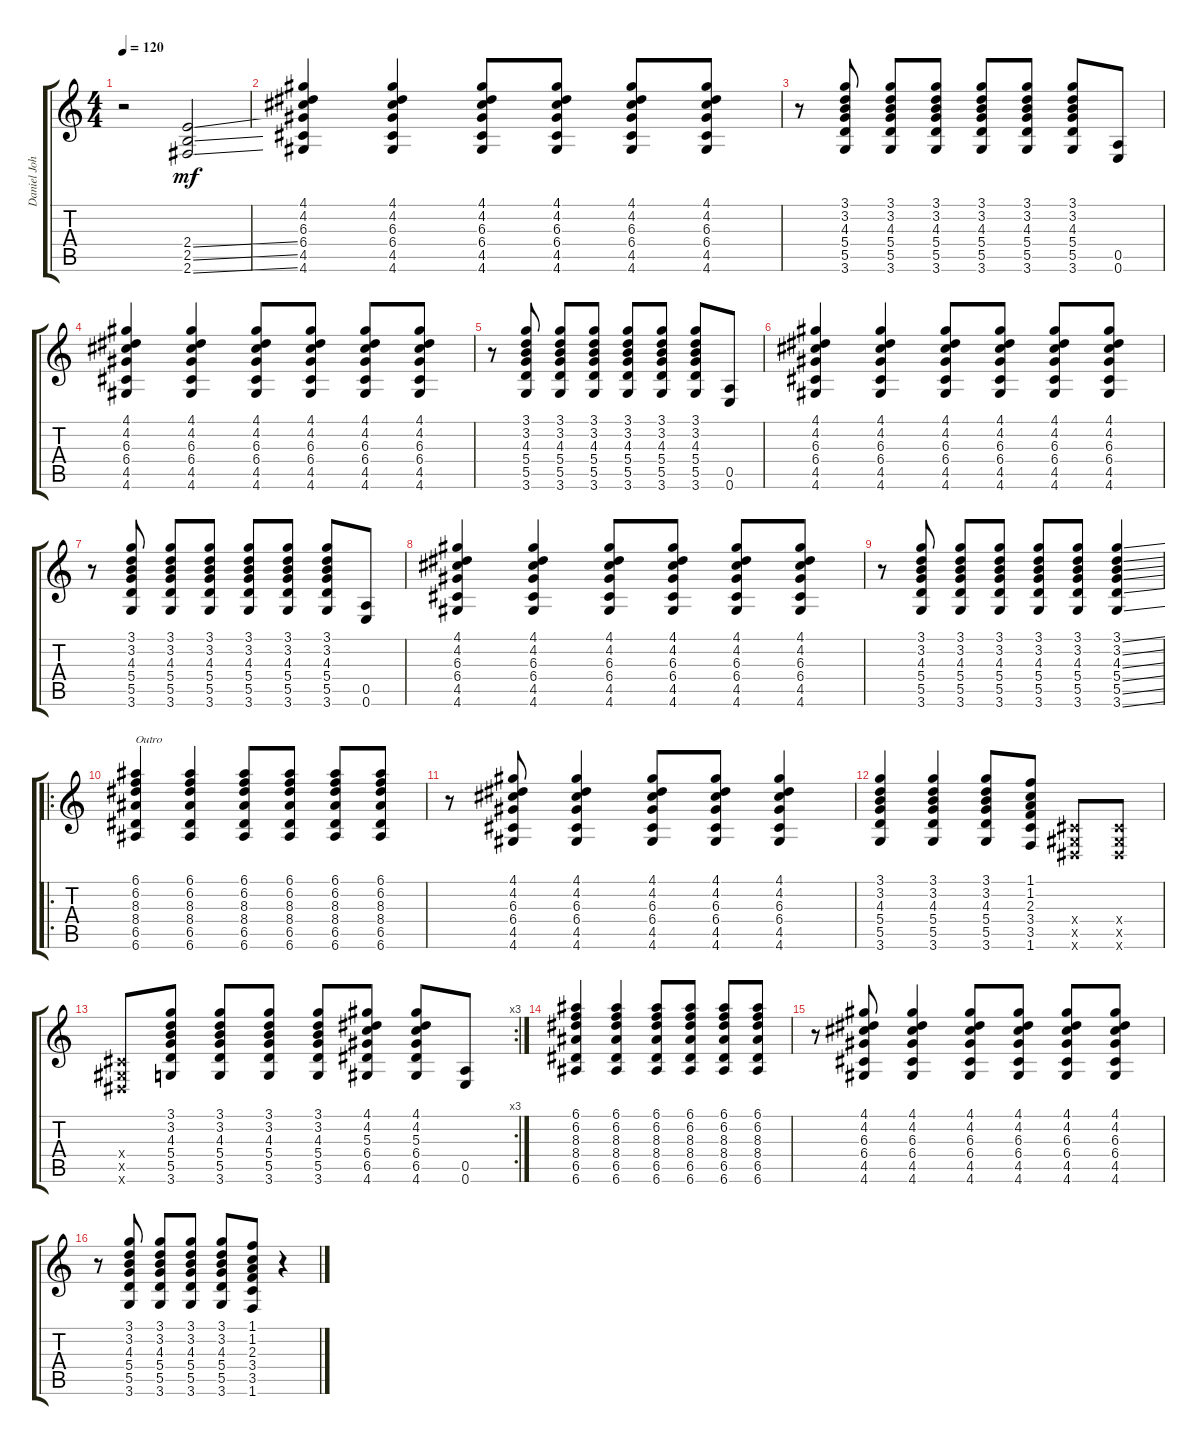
\track ("Daniel Johns (Gtr 5)" "Daniel Joh") {instrument distortionguitar}
\staff {score tabs}
\tuning (E4 B3 G3 D3 A2 E2) {hide}
\ts (4 4)
\tempo 120
\clef g2
\ks c
r.2{dy mf} (2.4{ss} 2.5{ss} 2.6{ss}).2 |
(4.1 4.2 6.3 6.4 4.5 4.6).4 (4.1 4.2 6.3 6.4 4.5 4.6).4 (4.1 4.2 6.3 6.4 4.5 4.6).8 (4.1 4.2 6.3 6.4 4.5 4.6).8 (4.1 4.2 6.3 6.4 4.5 4.6).8 (4.1 4.2 6.3 6.4 4.5 4.6).8 |
r.8 (3.1 3.2 4.3 5.4 5.5 3.6).8 (3.1 3.2 4.3 5.4 5.5 3.6).8 (3.1 3.2 4.3 5.4 5.5 3.6).8 (3.1 3.2 4.3 5.4 5.5 3.6).8 (3.1 3.2 4.3 5.4 5.5 3.6).8 (3.1 3.2 4.3 5.4 5.5 3.6).8 (0.5 0.6).8 |
(4.1 4.2 6.3 6.4 4.5 4.6).4 (4.1 4.2 6.3 6.4 4.5 4.6).4 (4.1 4.2 6.3 6.4 4.5 4.6).8 (4.1 4.2 6.3 6.4 4.5 4.6).8 (4.1 4.2 6.3 6.4 4.5 4.6).8 (4.1 4.2 6.3 6.4 4.5 4.6).8 |
r.8 (3.1 3.2 4.3 5.4 5.5 3.6).8 (3.1 3.2 4.3 5.4 5.5 3.6).8 (3.1 3.2 4.3 5.4 5.5 3.6).8 (3.1 3.2 4.3 5.4 5.5 3.6).8 (3.1 3.2 4.3 5.4 5.5 3.6).8 (3.1 3.2 4.3 5.4 5.5 3.6).8 (0.5 0.6).8 |
(4.1 4.2 6.3 6.4 4.5 4.6).4 (4.1 4.2 6.3 6.4 4.5 4.6).4 (4.1 4.2 6.3 6.4 4.5 4.6).8 (4.1 4.2 6.3 6.4 4.5 4.6).8 (4.1 4.2 6.3 6.4 4.5 4.6).8 (4.1 4.2 6.3 6.4 4.5 4.6).8 |
r.8 (3.1 3.2 4.3 5.4 5.5 3.6).8 (3.1 3.2 4.3 5.4 5.5 3.6).8 (3.1 3.2 4.3 5.4 5.5 3.6).8 (3.1 3.2 4.3 5.4 5.5 3.6).8 (3.1 3.2 4.3 5.4 5.5 3.6).8 (3.1 3.2 4.3 5.4 5.5 3.6).8 (0.5 0.6).8 |
(4.1 4.2 6.3 6.4 4.5 4.6).4 (4.1 4.2 6.3 6.4 4.5 4.6).4 (4.1 4.2 6.3 6.4 4.5 4.6).8 (4.1 4.2 6.3 6.4 4.5 4.6).8 (4.1 4.2 6.3 6.4 4.5 4.6).8 (4.1 4.2 6.3 6.4 4.5 4.6).8 |
r.8 (3.1 3.2 4.3 5.4 5.5 3.6).8 (3.1 3.2 4.3 5.4 5.5 3.6).8 (3.1 3.2 4.3 5.4 5.5 3.6).8 (3.1 3.2 4.3 5.4 5.5 3.6).8 (3.1 3.2 4.3 5.4 5.5 3.6).8 (3.1{ss} 3.2{ss} 4.3{ss} 5.4{ss} 5.5{ss} 3.6{ss}).4 |
\ro
(6.1 6.2 8.3 8.4 6.5 6.6).4{txt "Outro"} (6.1 6.2 8.3 8.4 6.5 6.6).4 (6.1 6.2 8.3 8.4 6.5 6.6).8 (6.1 6.2 8.3 8.4 6.5 6.6).8 (6.1 6.2 8.3 8.4 6.5 6.6).8 (6.1 6.2 8.3 8.4 6.5 6.6).8 |
r.8 (4.1 4.2 6.3 6.4 4.5 4.6).8 (4.1 4.2 6.3 6.4 4.5 4.6).4 (4.1 4.2 6.3 6.4 4.5 4.6).8 (4.1 4.2 6.3 6.4 4.5 4.6).8 (4.1 4.2 6.3 6.4 4.5 4.6).4 |
(3.1 3.2 4.3 5.4 5.5 3.6).4 (3.1 3.2 4.3 5.4 5.5 3.6).4 (3.1 3.2 4.3 5.4 5.5 3.6).8 (1.1 1.2 2.3 3.4 3.5 1.6).8 (-1.4{x} -1.5{x} -1.6{x}).8 (-1.4{x} -1.5{x} -1.6{x}).8 |
\rc 3
(-1.4{x} -1.5{x} -1.6{x}).8 (3.1 3.2 4.3 5.4 5.5 3.6).8 (3.1 3.2 4.3 5.4 5.5 3.6).8 (3.1 3.2 4.3 5.4 5.5 3.6).8 (3.1 3.2 4.3 5.4 5.5 3.6).8 (4.1 4.2 5.3 6.4 6.5 4.6).8 (4.1 4.2 5.3 6.4 6.5 4.6).8 (0.5 0.6).8 |
(6.1 6.2 8.3 8.4 6.5 6.6).4 (6.1 6.2 8.3 8.4 6.5 6.6).4 (6.1 6.2 8.3 8.4 6.5 6.6).8 (6.1 6.2 8.3 8.4 6.5 6.6).8 (6.1 6.2 8.3 8.4 6.5 6.6).8 (6.1 6.2 8.3 8.4 6.5 6.6).8 |
r.8 (4.1 4.2 6.3 6.4 4.5 4.6).8 (4.1 4.2 6.3 6.4 4.5 4.6).4 (4.1 4.2 6.3 6.4 4.5 4.6).8 (4.1 4.2 6.3 6.4 4.5 4.6).8 (4.1 4.2 6.3 6.4 4.5 4.6).8 (4.1 4.2 6.3 6.4 4.5 4.6).8 |
r.8 (3.1 3.2 4.3 5.4 5.5 3.6).8 (3.1 3.2 4.3 5.4 5.5 3.6).8 (3.1 3.2 4.3 5.4 5.5 3.6).8 (3.1 3.2 4.3 5.4 5.5 3.6).8 (1.1 1.2 2.3 3.4 3.5 1.6).8 r.4
